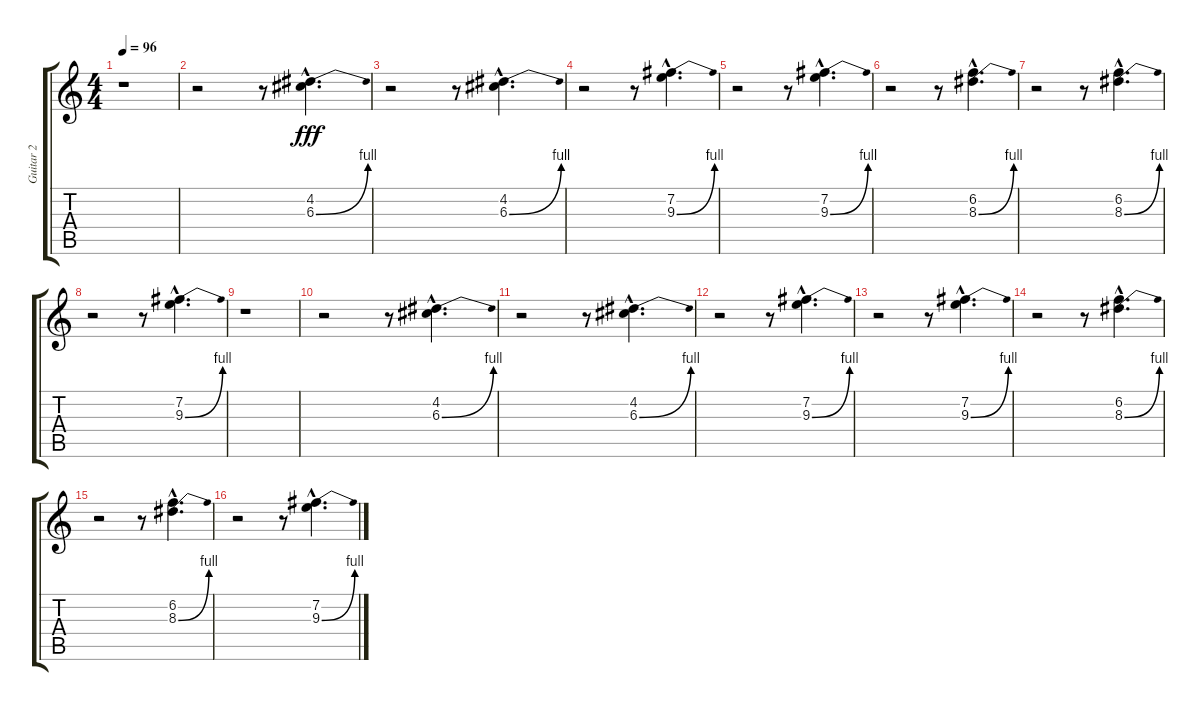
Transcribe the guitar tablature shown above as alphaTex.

\track ("Guitar 2" "Guitar 2") {instrument distortionguitar}
\staff {score tabs}
\tuning (E4 B3 G3 D3 A2 E2) {hide}
\ts (4 4)
\tempo 96
\clef g2
\ks c
r.1{dy fff instrument distortionguitar} |
r.2 r.8 (4.2{hac} 6.3{be (bend 0 0 60 4) hac}).4{d} |
r.2 r.8 (4.2{hac} 6.3{be (bend 0 0 60 4) hac}).4{d} |
r.2 r.8 (7.2{hac} 9.3{be (bend 0 0 60 4) hac}).4{d} |
r.2 r.8 (7.2{hac} 9.3{be (bend 0 0 60 4) hac}).4{d} |
r.2 r.8 (6.2{hac} 8.3{be (bend 0 0 60 4) hac}).4{d} |
r.2 r.8 (6.2{hac} 8.3{be (bend 0 0 60 4) hac}).4{d} |
r.2 r.8 (7.2{hac} 9.3{be (bend 0 0 60 4) hac}).4{d} |
r.1 |
r.2 r.8 (4.2{hac} 6.3{be (bend 0 0 60 4) hac}).4{d} |
r.2 r.8 (4.2{hac} 6.3{be (bend 0 0 60 4) hac}).4{d} |
r.2 r.8 (7.2{hac} 9.3{be (bend 0 0 60 4) hac}).4{d} |
r.2 r.8 (7.2{hac} 9.3{be (bend 0 0 60 4) hac}).4{d} |
r.2 r.8 (6.2{hac} 8.3{be (bend 0 0 60 4) hac}).4{d} |
r.2 r.8 (6.2{hac} 8.3{be (bend 0 0 60 4) hac}).4{d} |
r.2 r.8 (7.2{hac} 9.3{be (bend 0 0 60 4) hac}).4{d}
